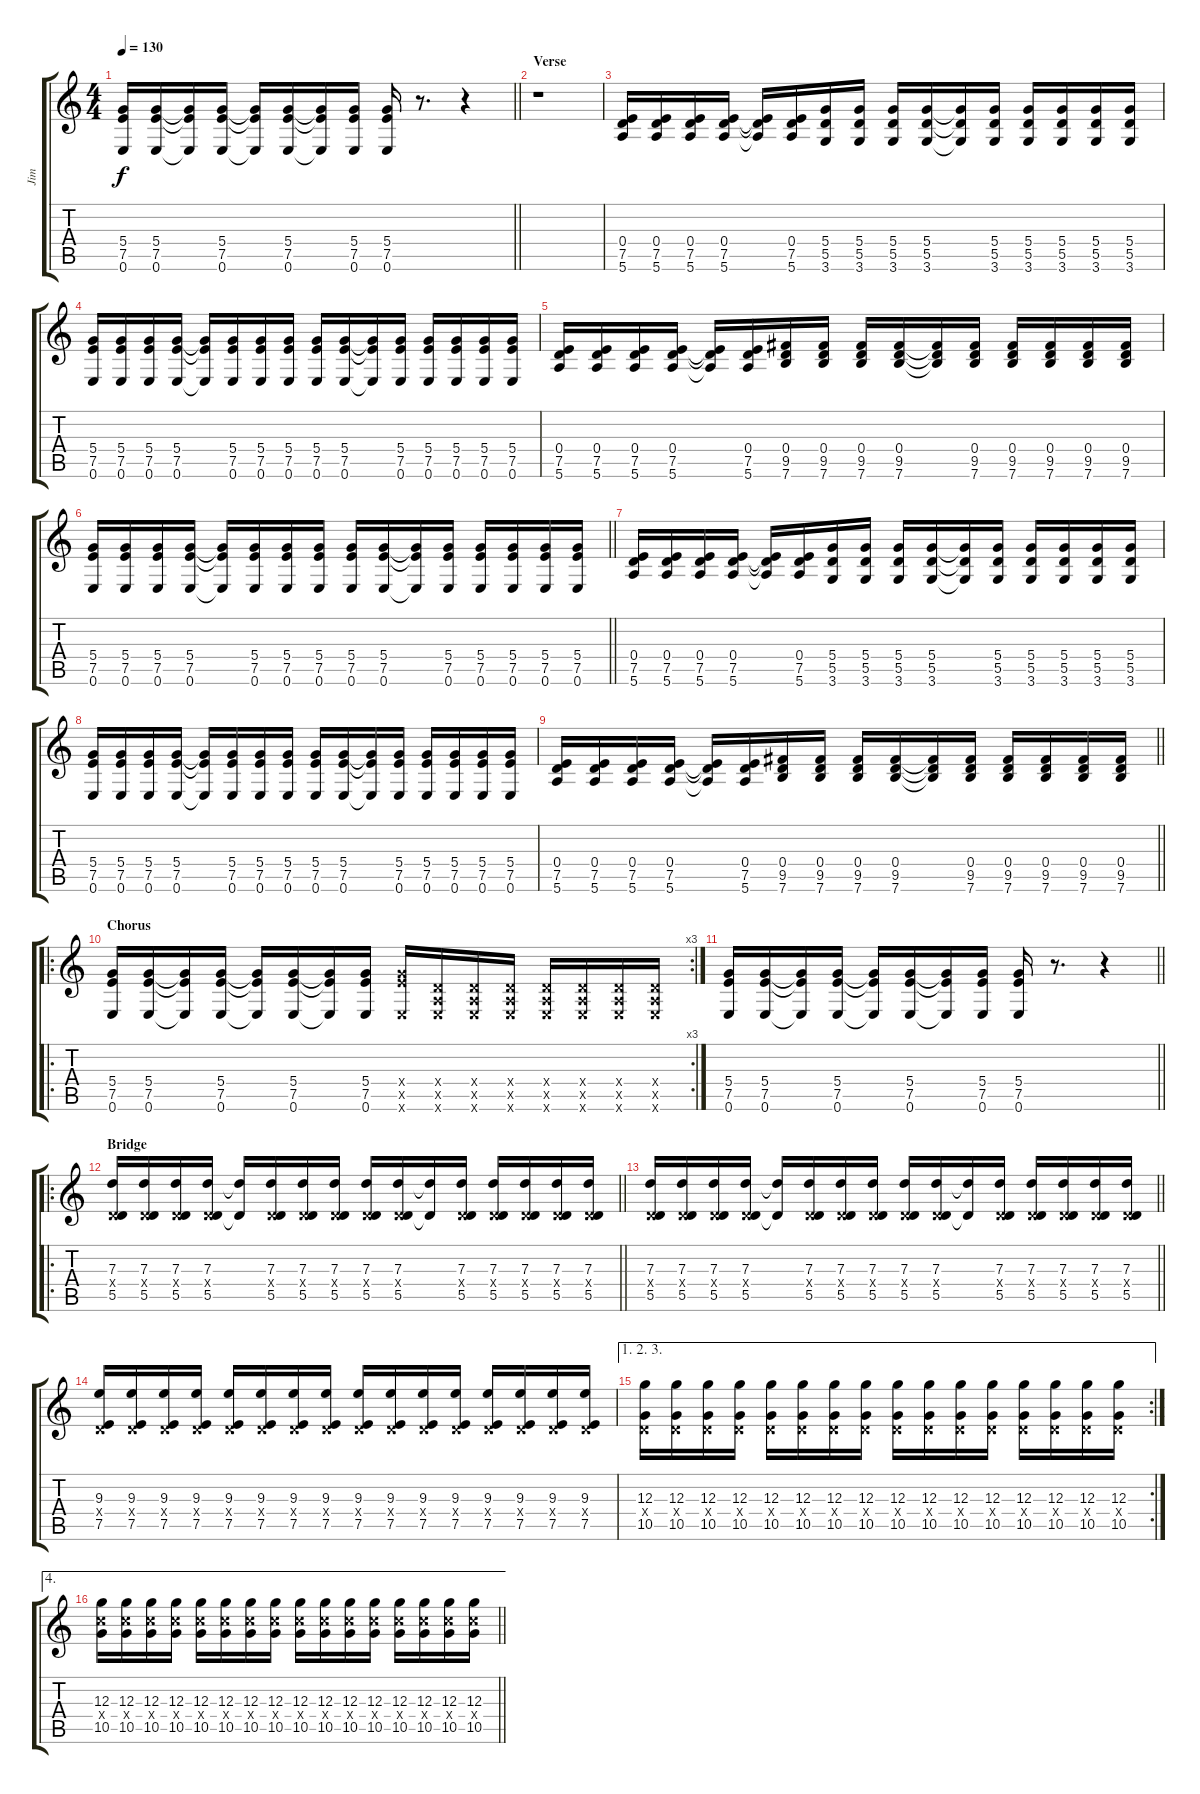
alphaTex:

\track ("Jim" "Jim") {instrument overdrivenguitar}
\staff {score tabs}
\tuning (E4 B3 G3 D3 A2 E2) {hide}
\ts (4 4)
\tempo 130
\clef g2
\barLineRight lightlight
\ks c
(5.4 7.5 0.6).16{dy f} (5.4 7.5 0.6).16 (5.4{t} 7.5{t} 0.6{t}).16 (5.4 7.5 0.6).16 (5.4{t} 7.5{t} 0.6{t}).16 (5.4 7.5 0.6).16 (5.4{t} 7.5{t} 0.6{t}).16 (5.4 7.5 0.6).16 (5.4 7.5 0.6).16 r.8{d} r.4 |
\section ("" "Verse")
r.1 |
(0.4 7.5 5.6).16 (0.4 7.5 5.6).16 (0.4 7.5 5.6).16 (0.4 7.5 5.6).16 (0.4{t} 7.5{t} 5.6{t}).16 (0.4 7.5 5.6).16 (5.4 5.5 3.6).16 (5.4 5.5 3.6).16 (5.4 5.5 3.6).16 (5.4 5.5 3.6).16 (5.4{t} 5.5{t} 3.6{t}).16 (5.4 5.5 3.6).16 (5.4 5.5 3.6).16 (5.4 5.5 3.6).16 (5.4 5.5 3.6).16 (5.4 5.5 3.6).16 |
(5.4 7.5 0.6).16 (5.4 7.5 0.6).16 (5.4 7.5 0.6).16 (5.4 7.5 0.6).16 (5.4{t} 7.5{t} 0.6{t}).16 (5.4 7.5 0.6).16 (5.4 7.5 0.6).16 (5.4 7.5 0.6).16 (5.4 7.5 0.6).16 (5.4 7.5 0.6).16 (5.4{t} 7.5{t} 0.6{t}).16 (5.4 7.5 0.6).16 (5.4 7.5 0.6).16 (5.4 7.5 0.6).16 (5.4 7.5 0.6).16 (5.4 7.5 0.6).16 |
(0.4 7.5 5.6).16 (0.4 7.5 5.6).16 (0.4 7.5 5.6).16 (0.4 7.5 5.6).16 (0.4{t} 7.5{t} 5.6{t}).16 (0.4 7.5 5.6).16 (0.4 9.5 7.6).16 (0.4 9.5 7.6).16 (0.4 9.5 7.6).16 (0.4 9.5 7.6).16 (0.4{t} 9.5{t} 7.6{t}).16 (0.4 9.5 7.6).16 (0.4 9.5 7.6).16 (0.4 9.5 7.6).16 (0.4 9.5 7.6).16 (0.4 9.5 7.6).16 |
\barLineRight lightlight
(5.4 7.5 0.6).16 (5.4 7.5 0.6).16 (5.4 7.5 0.6).16 (5.4 7.5 0.6).16 (5.4{t} 7.5{t} 0.6{t}).16 (5.4 7.5 0.6).16 (5.4 7.5 0.6).16 (5.4 7.5 0.6).16 (5.4 7.5 0.6).16 (5.4 7.5 0.6).16 (5.4{t} 7.5{t} 0.6{t}).16 (5.4 7.5 0.6).16 (5.4 7.5 0.6).16 (5.4 7.5 0.6).16 (5.4 7.5 0.6).16 (5.4 7.5 0.6).16 |
(0.4 7.5 5.6).16 (0.4 7.5 5.6).16 (0.4 7.5 5.6).16 (0.4 7.5 5.6).16 (0.4{t} 7.5{t} 5.6{t}).16 (0.4 7.5 5.6).16 (5.4 5.5 3.6).16 (5.4 5.5 3.6).16 (5.4 5.5 3.6).16 (5.4 5.5 3.6).16 (5.4{t} 5.5{t} 3.6{t}).16 (5.4 5.5 3.6).16 (5.4 5.5 3.6).16 (5.4 5.5 3.6).16 (5.4 5.5 3.6).16 (5.4 5.5 3.6).16 |
(5.4 7.5 0.6).16 (5.4 7.5 0.6).16 (5.4 7.5 0.6).16 (5.4 7.5 0.6).16 (5.4{t} 7.5{t} 0.6{t}).16 (5.4 7.5 0.6).16 (5.4 7.5 0.6).16 (5.4 7.5 0.6).16 (5.4 7.5 0.6).16 (5.4 7.5 0.6).16 (5.4{t} 7.5{t} 0.6{t}).16 (5.4 7.5 0.6).16 (5.4 7.5 0.6).16 (5.4 7.5 0.6).16 (5.4 7.5 0.6).16 (5.4 7.5 0.6).16 |
\barLineRight lightlight
(0.4 7.5 5.6).16 (0.4 7.5 5.6).16 (0.4 7.5 5.6).16 (0.4 7.5 5.6).16 (0.4{t} 7.5{t} 5.6{t}).16 (0.4 7.5 5.6).16 (0.4 9.5 7.6).16 (0.4 9.5 7.6).16 (0.4 9.5 7.6).16 (0.4 9.5 7.6).16 (0.4{t} 9.5{t} 7.6{t}).16 (0.4 9.5 7.6).16 (0.4 9.5 7.6).16 (0.4 9.5 7.6).16 (0.4 9.5 7.6).16 (0.4 9.5 7.6).16 |
\ro
\rc 3
\section ("" "Chorus")
(5.4 7.5 0.6).16{volume 14} (5.4 7.5 0.6).16 (5.4{t} 7.5{t} 0.6{t}).16 (5.4 7.5 0.6).16 (5.4{t} 7.5{t} 0.6{t}).16 (5.4 7.5 0.6).16 (5.4{t} 7.5{t} 0.6{t}).16 (5.4 7.5 0.6).16 (5.4{x} 7.5{x} 0.6{x}).16 (0.4{x} 0.5{x} 0.6{x}).16 (0.4{x} 0.5{x} 0.6{x}).16 (0.4{x} 0.5{x} 0.6{x}).16 (0.4{x} 0.5{x} 0.6{x}).16 (0.4{x} 0.5{x} 0.6{x}).16 (0.4{x} 0.5{x} 0.6{x}).16 (0.4{x} 0.5{x} 0.6{x}).16 |
\barLineRight lightlight
(5.4 7.5 0.6).16 (5.4 7.5 0.6).16 (5.4{t} 7.5{t} 0.6{t}).16 (5.4 7.5 0.6).16 (5.4{t} 7.5{t} 0.6{t}).16 (5.4 7.5 0.6).16 (5.4{t} 7.5{t} 0.6{t}).16 (5.4 7.5 0.6).16 (5.4 7.5 0.6).16 r.8{d} r.4 |
\ro
\section ("" "Bridge")
\barLineRight lightlight
(7.3 0.4{x} 5.5).16 (7.3 0.4{x} 5.5).16 (7.3 0.4{x} 5.5).16 (7.3 0.4{x} 5.5).16 (7.3{t} 5.5{t}).16 (7.3 0.4{x} 5.5).16 (7.3 0.4{x} 5.5).16 (7.3 0.4{x} 5.5).16 (7.3 0.4{x} 5.5).16 (7.3 0.4{x} 5.5).16 (7.3{t} 5.5{t}).16 (7.3 0.4{x} 5.5).16 (7.3 0.4{x} 5.5).16 (7.3 0.4{x} 5.5).16 (7.3 0.4{x} 5.5).16 (7.3 0.4{x} 5.5).16 |
\barLineRight lightlight
(7.3 0.4{x} 5.5).16 (7.3 0.4{x} 5.5).16 (7.3 0.4{x} 5.5).16 (7.3 0.4{x} 5.5).16 (7.3{t} 5.5{t}).16 (7.3 0.4{x} 5.5).16 (7.3 0.4{x} 5.5).16 (7.3 0.4{x} 5.5).16 (7.3 0.4{x} 5.5).16 (7.3 0.4{x} 5.5).16 (7.3{t} 5.5{t}).16 (7.3 0.4{x} 5.5).16 (7.3 0.4{x} 5.5).16 (7.3 0.4{x} 5.5).16 (7.3 0.4{x} 5.5).16 (7.3 0.4{x} 5.5).16 |
(9.3 0.4{x} 7.5).16 (9.3 0.4{x} 7.5).16 (9.3 0.4{x} 7.5).16 (9.3 0.4{x} 7.5).16 (9.3 0.4{x} 7.5).16 (9.3 0.4{x} 7.5).16 (9.3 0.4{x} 7.5).16 (9.3 0.4{x} 7.5).16 (9.3 0.4{x} 7.5).16 (9.3 0.4{x} 7.5).16 (9.3 0.4{x} 7.5).16 (9.3 0.4{x} 7.5).16 (9.3 0.4{x} 7.5).16 (9.3 0.4{x} 7.5).16 (9.3 0.4{x} 7.5).16 (9.3 0.4{x} 7.5).16 |
\ae (1 2 3)
\rc 2
(12.3 0.4{x} 10.5).16 (12.3 0.4{x} 10.5).16 (12.3 0.4{x} 10.5).16 (12.3 0.4{x} 10.5).16 (12.3 0.4{x} 10.5).16 (12.3 0.4{x} 10.5).16 (12.3 0.4{x} 10.5).16 (12.3 0.4{x} 10.5).16 (12.3 0.4{x} 10.5).16 (12.3 0.4{x} 10.5).16 (12.3 0.4{x} 10.5).16 (12.3 0.4{x} 10.5).16 (12.3 0.4{x} 10.5).16 (12.3 0.4{x} 10.5).16 (12.3 0.4{x} 10.5).16 (12.3 0.4{x} 10.5).16 |
\ae 4
\barLineRight lightlight
(12.3 10.4{x} 10.5).16 (12.3 10.4{x} 10.5).16 (12.3 10.4{x} 10.5).16 (12.3 10.4{x} 10.5).16 (12.3 10.4{x} 10.5).16 (12.3 10.4{x} 10.5).16 (12.3 10.4{x} 10.5).16 (12.3 10.4{x} 10.5).16 (12.3 10.4{x} 10.5).16 (12.3 10.4{x} 10.5).16 (12.3 10.4{x} 10.5).16 (12.3 10.4{x} 10.5).16 (12.3 10.4{x} 10.5).16 (12.3 10.4{x} 10.5).16 (12.3 10.4{x} 10.5).16 (12.3 10.4{x} 10.5).16
